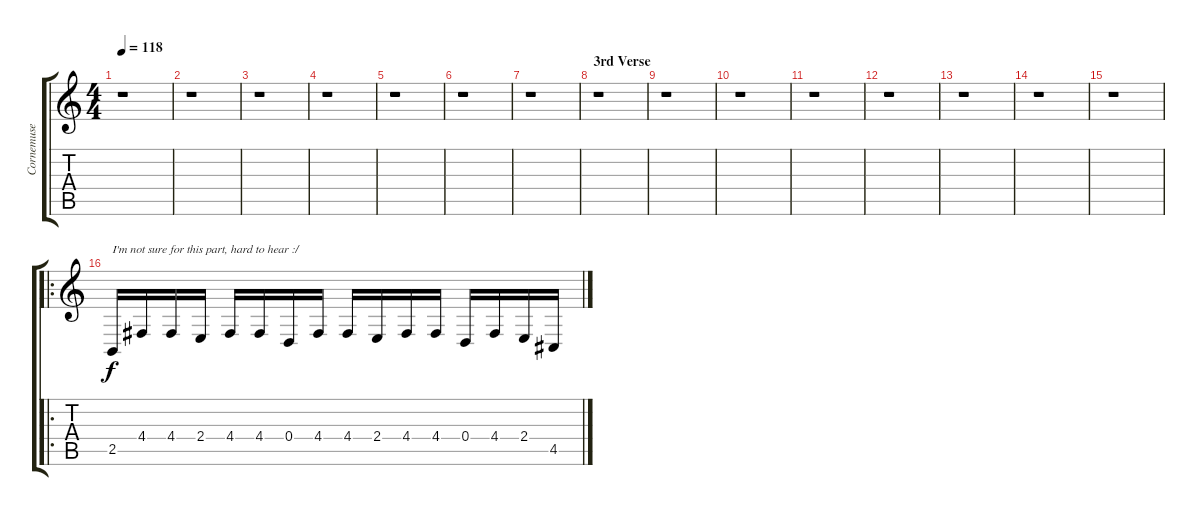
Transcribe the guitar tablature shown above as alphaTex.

\track ("Cornemuse" "Cornemuse") {instrument bagpipe}
\staff {score tabs}
\tuning (E4 B3 G3 D3 A2 E2) {hide}
\ts (4 4)
\tempo 118
\clef g2
\ks c
r.1{dy f} |
r.1 |
r.1 |
r.1 |
r.1 |
r.1 |
r.1 |
\section ("" "3rd Verse")
r.1 |
r.1 |
r.1 |
r.1 |
r.1 |
r.1 |
r.1 |
r.1 |
\ro
2.5.16{txt "I'm not sure for this part, hard to hear :/"} 4.4.16 4.4.16 2.4.16 4.4.16 4.4.16 0.4.16 4.4.16 4.4.16 2.4.16 4.4.16 4.4.16 0.4.16 4.4.16 2.4.16 4.5.16
